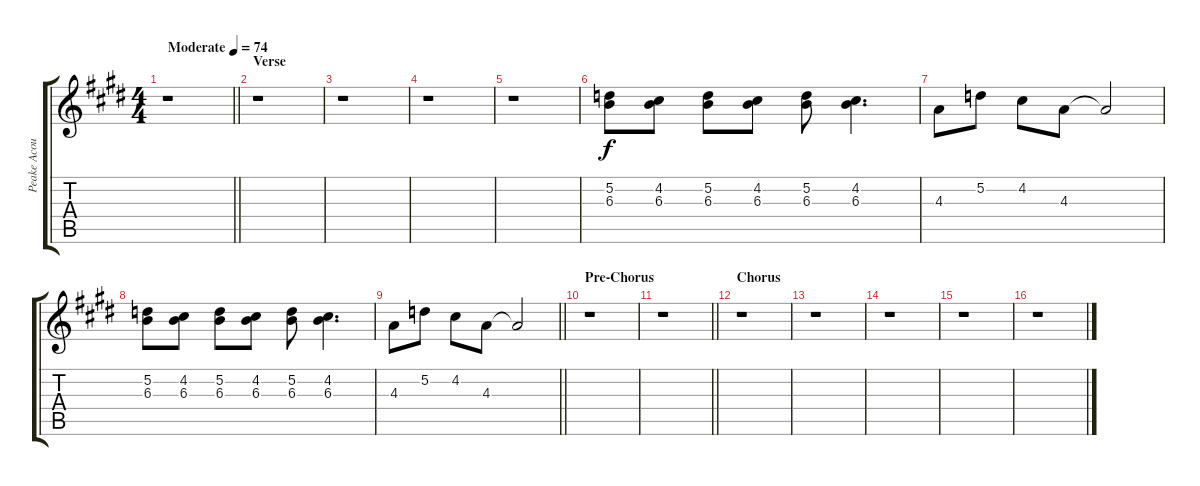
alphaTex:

\track ("Peake Acoustic" "Peake Acou") {instrument acousticguitarsteel}
\staff {score tabs}
\tuning (D4 A3 F3 C3 G2 C2) {hide}
\ts (4 4)
\tempo (74 "Moderate")
\clef g2
\barLineRight lightlight
\ks e
r.1{dy f instrument acousticguitarsteel} |
\section ("" "Verse")
\ks c#minor
r.1 |
r.1 |
\ks e
r.1 |
\ks c#minor
r.1 |
\ks e
(5.2 6.3).8 (4.2 6.3).8 (5.2 6.3).8 (4.2 6.3).8 (5.2 6.3).8 (4.2 6.3).4{d} |
\ks c#minor
4.3.8 5.2.8 4.2.8 4.3.8 4.3{t}.2 |
\ks e
(5.2 6.3).8 (4.2 6.3).8 (5.2 6.3).8 (4.2 6.3).8 (5.2 6.3).8 (4.2 6.3).4{d} |
\barLineRight lightlight
\ks c#minor
4.3.8 5.2.8 4.2.8 4.3.8 4.3{t}.2 |
\section ("" "Pre-Chorus")
\ks e
r.1 |
\barLineRight lightlight
\ks c#minor
r.1 |
\section ("" "Chorus")
\ks e
r.1 |
\ks c#minor
r.1 |
\ks e
r.1 |
\ks c#minor
r.1 |
\ks e
r.1
